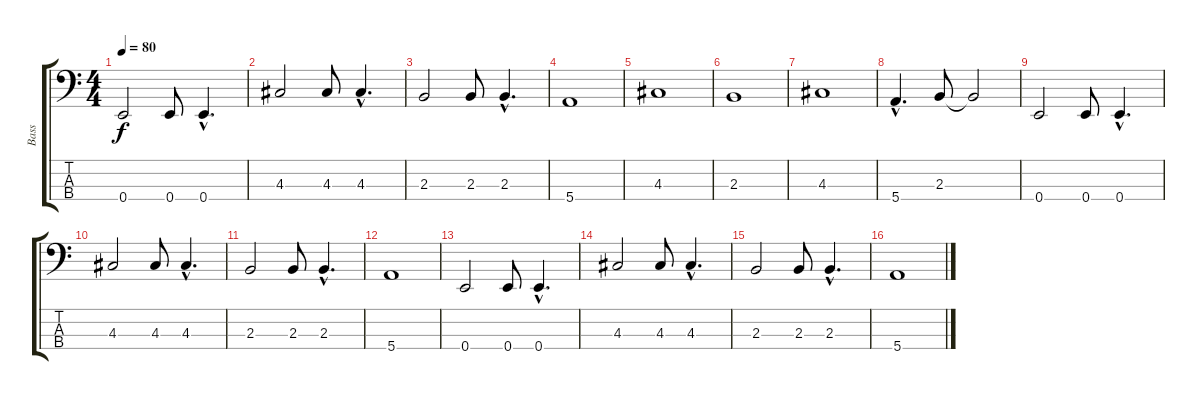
\track ("Bass" "Bass") {instrument electricbasspick}
\staff {score tabs}
\tuning (G2 D2 A1 E1) {hide}
\ts (4 4)
\tempo 80
\clef f4
\ks c
0.4.2{dy f} 0.4.8 0.4{hac}.4{d} |
4.3.2 4.3.8 4.3{hac}.4{d} |
2.3.2 2.3.8 2.3{hac}.4{d} |
5.4.1 |
4.3.1 |
2.3.1 |
4.3.1 |
5.4{hac}.4{d} 2.3.8 2.3{t}.2 |
0.4.2 0.4.8 0.4{hac}.4{d} |
4.3.2 4.3.8 4.3{hac}.4{d} |
2.3.2 2.3.8 2.3{hac}.4{d} |
5.4.1 |
0.4.2 0.4.8 0.4{hac}.4{d} |
4.3.2 4.3.8 4.3{hac}.4{d} |
2.3.2 2.3.8 2.3{hac}.4{d} |
5.4.1
